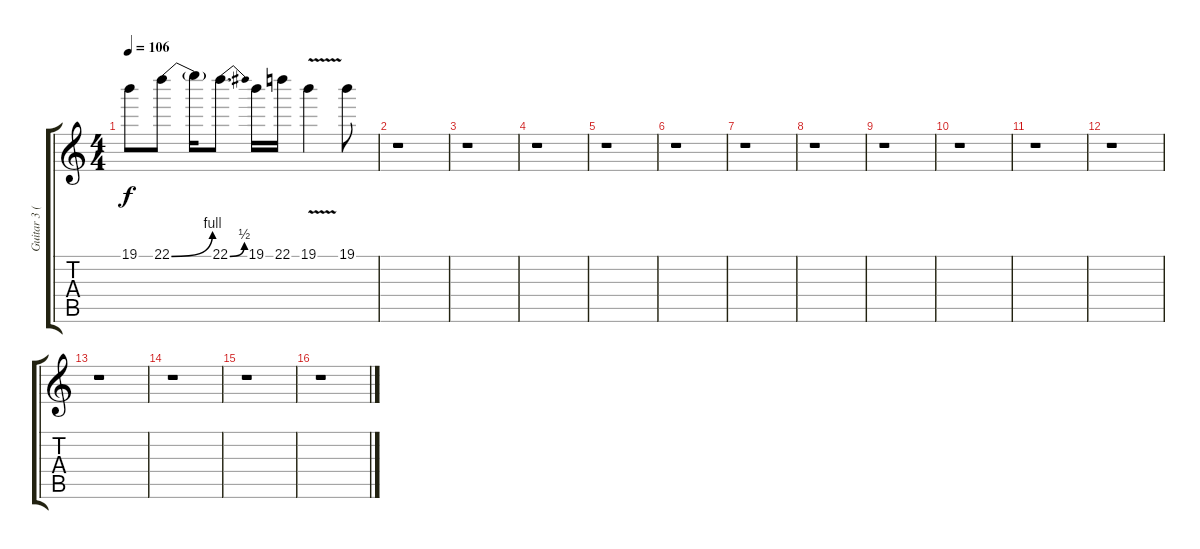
\track ("Guitar 3 (Solo)" "Guitar 3 (") {instrument distortionguitar}
\staff {score tabs}
\tuning (E4 B3 G3 D3 A2 E2) {hide}
\ts (4 4)
\tempo 106
\clef g2
\ks c
19.1.8{dy f} 22.1{be (bend 0 0 60 4)}.8 22.1{t}.16 22.1{be (bend 0 0 60 2)}.8{d} 19.1.16 22.1.16 19.1{v}.4 19.1.8 |
r.1 |
r.1 |
r.1 |
r.1 |
r.1 |
r.1 |
r.1 |
r.1 |
r.1 |
r.1 |
r.1 |
r.1 |
r.1 |
r.1 |
r.1
